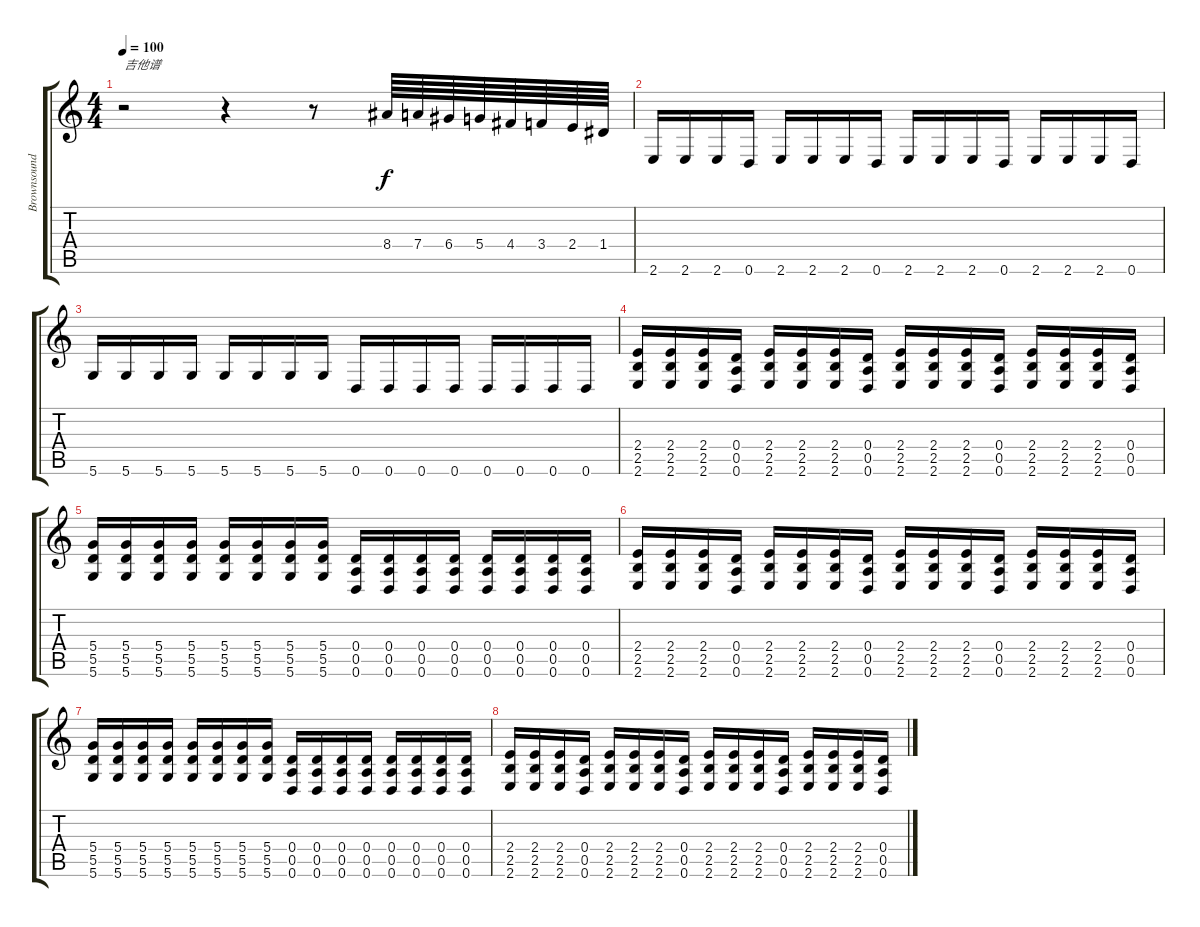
\track ("Brownsound" "Brownsound") {instrument distortionguitar}
\staff {score tabs}
\tuning (E4 B3 G3 D3 A2 D2) {hide}
\ts (4 4)
\tempo 100
\clef g2
\ks c
r.2{txt "吉他谱" dy f instrument distortionguitar} r.4 r.8 8.4.64 7.4.64 6.4.64 5.4.64 4.4.64 3.4.64 2.4.64 1.4.64 |
2.6.16{volume 13 instrument distortionguitar} 2.6.16 2.6.16 0.6.16 2.6.16 2.6.16 2.6.16 0.6.16 2.6.16 2.6.16 2.6.16 0.6.16 2.6.16 2.6.16 2.6.16 0.6.16 |
5.6.16 5.6.16 5.6.16 5.6.16 5.6.16 5.6.16 5.6.16 5.6.16 0.6.16 0.6.16 0.6.16 0.6.16 0.6.16 0.6.16 0.6.16 0.6.16 |
(2.4 2.5 2.6).16 (2.4 2.5 2.6).16 (2.4 2.5 2.6).16 (0.4 0.5 0.6).16 (2.4 2.5 2.6).16 (2.4 2.5 2.6).16 (2.4 2.5 2.6).16 (0.4 0.5 0.6).16 (2.4 2.5 2.6).16 (2.4 2.5 2.6).16 (2.4 2.5 2.6).16 (0.4 0.5 0.6).16 (2.4 2.5 2.6).16 (2.4 2.5 2.6).16 (2.4 2.5 2.6).16 (0.4 0.5 0.6).16 |
(5.4 5.5 5.6).16 (5.4 5.5 5.6).16 (5.4 5.5 5.6).16 (5.4 5.5 5.6).16 (5.4 5.5 5.6).16 (5.4 5.5 5.6).16 (5.4 5.5 5.6).16 (5.4 5.5 5.6).16 (0.4 0.5 0.6).16 (0.4 0.5 0.6).16 (0.4 0.5 0.6).16 (0.4 0.5 0.6).16 (0.4 0.5 0.6).16 (0.4 0.5 0.6).16 (0.4 0.5 0.6).16 (0.4 0.5 0.6).16 |
(2.4 2.5 2.6).16 (2.4 2.5 2.6).16 (2.4 2.5 2.6).16 (0.4 0.5 0.6).16 (2.4 2.5 2.6).16 (2.4 2.5 2.6).16 (2.4 2.5 2.6).16 (0.4 0.5 0.6).16 (2.4 2.5 2.6).16 (2.4 2.5 2.6).16 (2.4 2.5 2.6).16 (0.4 0.5 0.6).16 (2.4 2.5 2.6).16 (2.4 2.5 2.6).16 (2.4 2.5 2.6).16 (0.4 0.5 0.6).16 |
(5.4 5.5 5.6).16 (5.4 5.5 5.6).16 (5.4 5.5 5.6).16 (5.4 5.5 5.6).16 (5.4 5.5 5.6).16 (5.4 5.5 5.6).16 (5.4 5.5 5.6).16 (5.4 5.5 5.6).16 (0.4 0.5 0.6).16 (0.4 0.5 0.6).16 (0.4 0.5 0.6).16 (0.4 0.5 0.6).16 (0.4 0.5 0.6).16 (0.4 0.5 0.6).16 (0.4 0.5 0.6).16 (0.4 0.5 0.6).16 |
(2.4 2.5 2.6).16 (2.4 2.5 2.6).16 (2.4 2.5 2.6).16 (0.4 0.5 0.6).16 (2.4 2.5 2.6).16 (2.4 2.5 2.6).16 (2.4 2.5 2.6).16 (0.4 0.5 0.6).16 (2.4 2.5 2.6).16 (2.4 2.5 2.6).16 (2.4 2.5 2.6).16 (0.4 0.5 0.6).16 (2.4 2.5 2.6).16 (2.4 2.5 2.6).16 (2.4 2.5 2.6).16 (0.4 0.5 0.6).16
